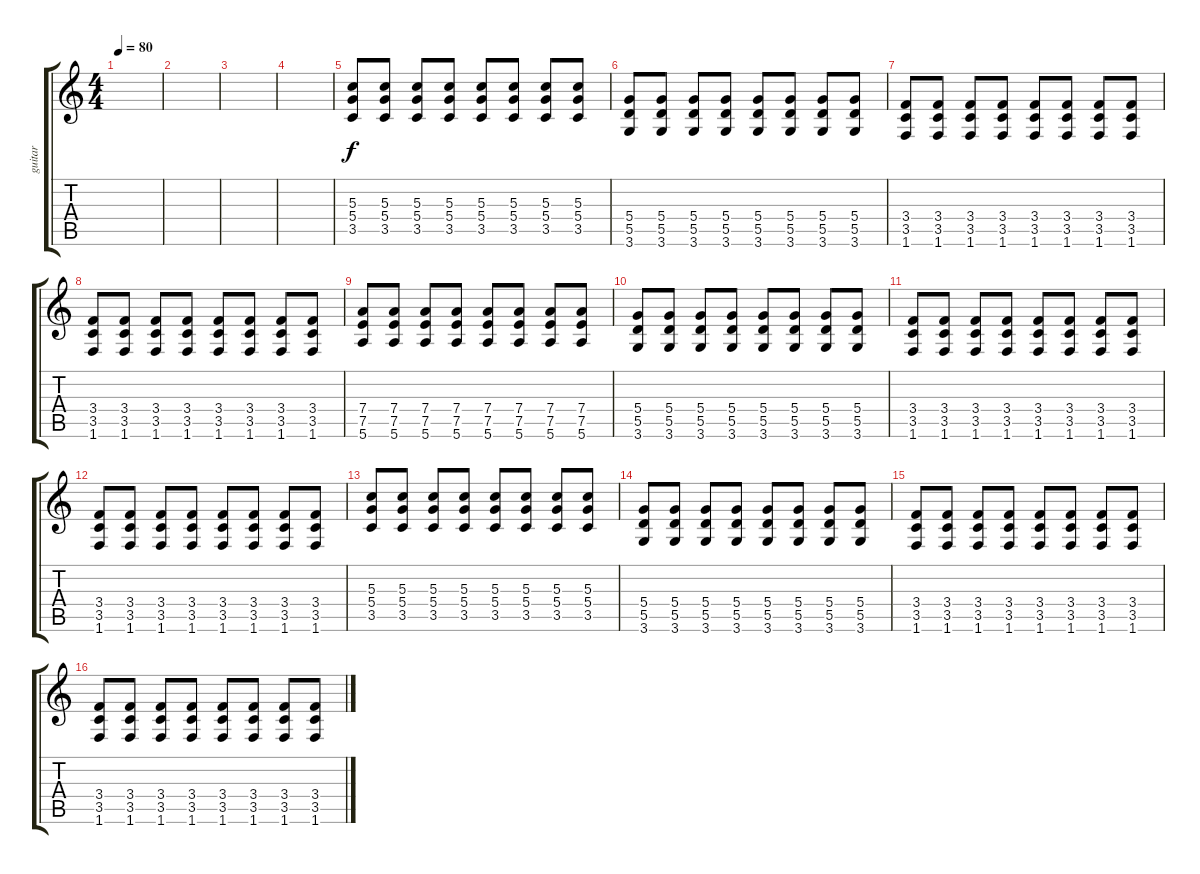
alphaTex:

\track ("guitar " "guitar ") {instrument acousticguitarsteel}
\staff {score tabs}
\tuning (E4 B3 G3 D3 A2 E2) {hide}
\ts (4 4)
\tempo 80
\clef g2
\ks c
|
|
|
|
(5.3 5.4 3.5).8 (5.3 5.4 3.5).8 (5.3 5.4 3.5).8 (5.3 5.4 3.5).8 (5.3 5.4 3.5).8 (5.3 5.4 3.5).8 (5.3 5.4 3.5).8 (5.3 5.4 3.5).8 |
(5.4 5.5 3.6).8 (5.4 5.5 3.6).8 (5.4 5.5 3.6).8 (5.4 5.5 3.6).8 (5.4 5.5 3.6).8 (5.4 5.5 3.6).8 (5.4 5.5 3.6).8 (5.4 5.5 3.6).8 |
(3.4 3.5 1.6).8 (3.4 3.5 1.6).8 (3.4 3.5 1.6).8 (3.4 3.5 1.6).8 (3.4 3.5 1.6).8 (3.4 3.5 1.6).8 (3.4 3.5 1.6).8 (3.4 3.5 1.6).8 |
(3.4 3.5 1.6).8 (3.4 3.5 1.6).8 (3.4 3.5 1.6).8 (3.4 3.5 1.6).8 (3.4 3.5 1.6).8 (3.4 3.5 1.6).8 (3.4 3.5 1.6).8 (3.4 3.5 1.6).8 |
(7.4 7.5 5.6).8 (7.4 7.5 5.6).8 (7.4 7.5 5.6).8 (7.4 7.5 5.6).8 (7.4 7.5 5.6).8 (7.4 7.5 5.6).8 (7.4 7.5 5.6).8 (7.4 7.5 5.6).8 |
(5.4 5.5 3.6).8 (5.4 5.5 3.6).8 (5.4 5.5 3.6).8 (5.4 5.5 3.6).8 (5.4 5.5 3.6).8 (5.4 5.5 3.6).8 (5.4 5.5 3.6).8 (5.4 5.5 3.6).8 |
(3.4 3.5 1.6).8 (3.4 3.5 1.6).8 (3.4 3.5 1.6).8 (3.4 3.5 1.6).8 (3.4 3.5 1.6).8 (3.4 3.5 1.6).8 (3.4 3.5 1.6).8 (3.4 3.5 1.6).8 |
(3.4 3.5 1.6).8 (3.4 3.5 1.6).8 (3.4 3.5 1.6).8 (3.4 3.5 1.6).8 (3.4 3.5 1.6).8 (3.4 3.5 1.6).8 (3.4 3.5 1.6).8 (3.4 3.5 1.6).8 |
(5.3 5.4 3.5).8 (5.3 5.4 3.5).8 (5.3 5.4 3.5).8 (5.3 5.4 3.5).8 (5.3 5.4 3.5).8 (5.3 5.4 3.5).8 (5.3 5.4 3.5).8 (5.3 5.4 3.5).8 |
(5.4 5.5 3.6).8 (5.4 5.5 3.6).8 (5.4 5.5 3.6).8 (5.4 5.5 3.6).8 (5.4 5.5 3.6).8 (5.4 5.5 3.6).8 (5.4 5.5 3.6).8 (5.4 5.5 3.6).8 |
(3.4 3.5 1.6).8 (3.4 3.5 1.6).8 (3.4 3.5 1.6).8 (3.4 3.5 1.6).8 (3.4 3.5 1.6).8 (3.4 3.5 1.6).8 (3.4 3.5 1.6).8 (3.4 3.5 1.6).8 |
(3.4 3.5 1.6).8 (3.4 3.5 1.6).8 (3.4 3.5 1.6).8 (3.4 3.5 1.6).8 (3.4 3.5 1.6).8 (3.4 3.5 1.6).8 (3.4 3.5 1.6).8 (3.4 3.5 1.6).8
